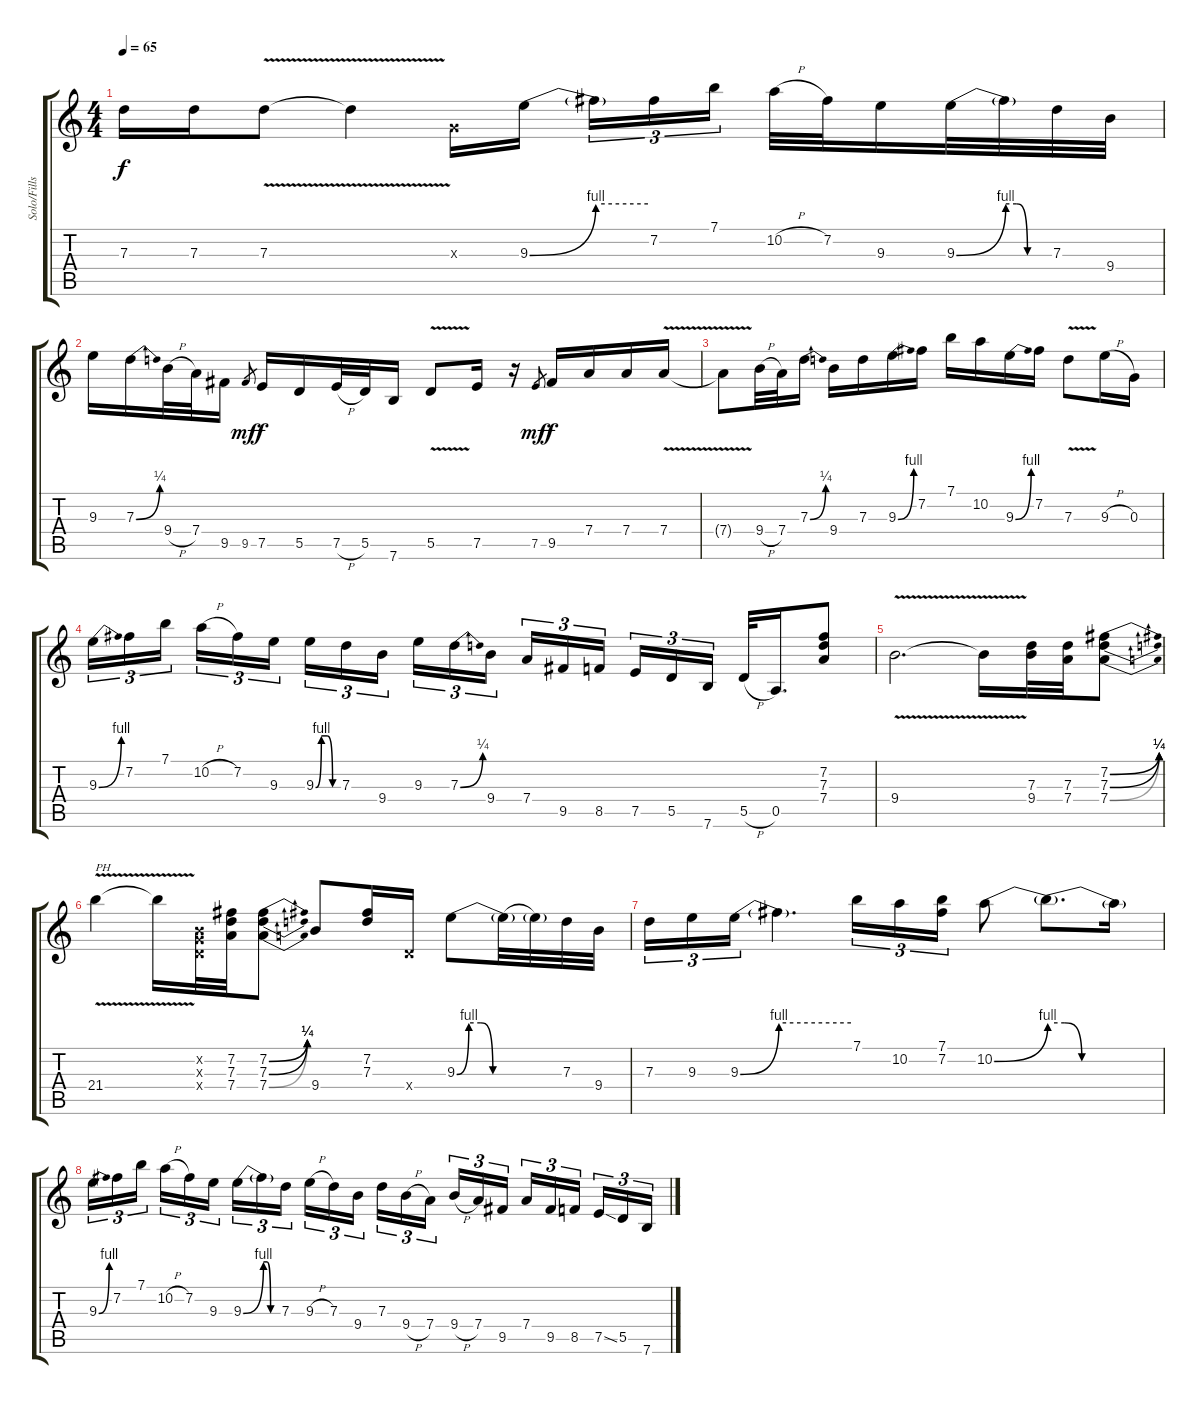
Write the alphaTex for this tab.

\track ("Solo/Fills" "Solo/Fills") {instrument distortionguitar}
\staff {score tabs}
\tuning (E4 B3 G3 D3 A2 E2) {hide}
\ts (4 4)
\tempo 65
\clef g2
\ks c
7.3.16{dy f} 7.3.16 7.3{v}.8 7.3{v t}.4 0.3{x}.16 9.3{be (bend 0 0 60 4)}.16 9.3{be (hold 0 4 60 4) t}.16{tu (3 2)} 7.2.16{tu (3 2)} 7.1.16{tu (3 2)} 10.2{h}.32 7.2.32 9.3.16 9.3{be (bend 0 0 60 4)}.32 9.3{be (custom 0 4 15 4 30 0 60 0) t}.32 7.3.32 9.4.32 |
9.3.16 7.3{be (bend 0 0 60 1)}.16 9.4{h}.32 7.4.32 9.5.16 9.5.8{gr dy mf} 7.5.16{dy f} 5.5.16 7.5{h}.32 5.5.32 7.6.16 5.5{v}.8 7.5.16 r.16 7.5.8{gr dy mf} 9.5.16{dy f} 7.4.16 7.4.16 7.4{v}.16 |
7.4{v t}.8 9.4{h}.32 7.4.32 7.3{be (bend 0 0 60 1)}.16 9.4.16 7.3.16 9.3{be (bend 0 0 60 4)}.16 7.2.16 7.1.16 10.2.16 9.3{be (bend 0 0 60 4)}.16 7.2.16 7.3{v}.8 9.3{h}.16 0.3.16 |
9.3{be (bend 0 0 60 4)}.16{tu (3 2)} 7.2.16{tu (3 2)} 7.1.16{tu (3 2)} 10.2{h}.16{tu (3 2)} 7.2.16{tu (3 2)} 9.3.16{tu (3 2)} 9.3{be (custom 0 0 15 4 30 4 45 0 60 0)}.16{tu (3 2)} 7.3.16{tu (3 2)} 9.4.16{tu (3 2)} 9.3.16{tu (3 2)} 7.3{be (bend 0 0 60 1)}.16{tu (3 2)} 9.4.16{tu (3 2)} 7.4.16{tu (3 2)} 9.5.16{tu (3 2)} 8.5.16{tu (3 2)} 7.5.16{tu (3 2)} 5.5.16{tu (3 2)} 7.6.16{tu (3 2)} 5.5{h}.32 0.5.16{d} (7.2 7.3 7.4).8 |
9.4{v}.2{d} 9.4{v t}.16 (7.3 9.4).32 (7.3 7.4).32 (7.2{be (bend 0 0 60 1)} 7.3{be (bend 0 0 60 1)} 7.4{be (bend 0 0 60 1)}).8 |
21.4{v}.4{txt "PH"} 21.4{v t}.16 (0.2{x} 0.3{x} 0.4{x}).32 (7.2 7.3 7.4).32 (7.2{be (bend 0 0 60 1)} 7.3{be (bend 0 0 60 1)} 7.4{be (bend 0 0 60 1)}).8 9.4.8 (7.2 7.3).16 0.4{x}.16 9.3{be (custom 0 0 15 4 30 4 45 0 60 0)}.8 9.3{be (hold 0 0 60 0) t}.32 9.3{be (hold 0 0 60 0) t}.32 7.3.32 9.4.32 |
7.3.16{tu (3 2)} 9.3.16{tu (3 2)} 9.3{be (bend 0 0 60 4)}.16{tu (3 2)} 9.3{be (hold 0 4 60 4) t}.4{d} 7.1.16{tu (3 2)} 10.2.16{tu (3 2)} (7.1 7.2).16{tu (3 2)} 10.2{be (bend 0 0 60 4)}.8 10.2{be (custom 0 4 15 4 30 0 60 0) t}.8{d} 10.2{be (hold 0 0 60 0) t}.16 |
9.3{be (bend 0 0 60 4)}.16{tu (3 2)} 7.2.16{tu (3 2)} 7.1.16{tu (3 2)} 10.2{h}.16{tu (3 2)} 7.2.16{tu (3 2)} 9.3.16{tu (3 2)} 9.3{be (bend 0 0 60 4)}.16{tu (3 2)} 9.3{be (custom 0 4 15 4 30 0 60 0) t}.16{tu (3 2)} 7.3.16{tu (3 2)} 9.3{h}.16{tu (3 2)} 7.3.16{tu (3 2)} 9.4.16{tu (3 2)} 7.3.16{tu (3 2)} 9.4{h}.16{tu (3 2)} 7.4.16{tu (3 2)} 9.4{h}.16{tu (3 2)} 7.4.16{tu (3 2)} 9.5.16{tu (3 2)} 7.4.16{tu (3 2)} 9.5.16{tu (3 2)} 8.5.16{tu (3 2)} 7.5{ss}.16{tu (3 2)} 5.5.16{tu (3 2)} 7.6.16{tu (3 2)}
